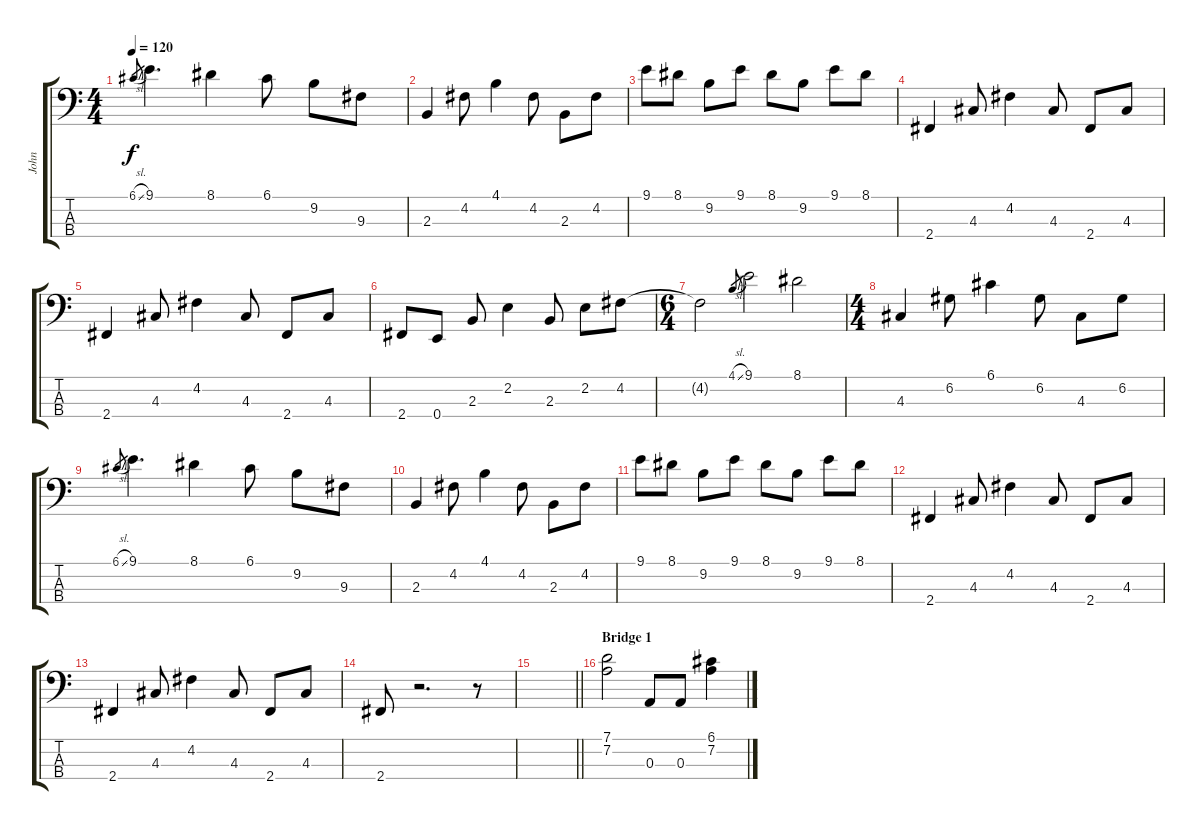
\track ("John" "John") {instrument electricbassfinger}
\staff {score tabs}
\tuning (G2 D2 A1 E1) {hide}
\ts (4 4)
\tempo 120
\clef f4
\ks c
6.1{sl}.8{gr dy f} 9.1.4{d} 8.1.4 6.1.8 9.2.8 9.3.8 |
2.3.4 4.2.8 4.1.4 4.2.8 2.3.8 4.2.8 |
9.1.8 8.1.8 9.2.8 9.1.8 8.1.8 9.2.8 9.1.8 8.1.8 |
2.4.4 4.3.8 4.2.4 4.3.8 2.4.8 4.3.8 |
2.4.4 4.3.8 4.2.4 4.3.8 2.4.8 4.3.8 |
2.4.8 0.4.8 2.3.8 2.2.4 2.3.8 2.2.8 4.2.8 |
\ts (6 4)
4.2{t}.2 4.1{sl}.8{gr} 9.1.2 8.1.2 |
\ts (4 4)
4.3.4 6.2.8 6.1.4 6.2.8 4.3.8 6.2.8 |
6.1{sl}.8{gr} 9.1.4{d} 8.1.4 6.1.8 9.2.8 9.3.8 |
2.3.4 4.2.8 4.1.4 4.2.8 2.3.8 4.2.8 |
9.1.8 8.1.8 9.2.8 9.1.8 8.1.8 9.2.8 9.1.8 8.1.8 |
2.4.4 4.3.8 4.2.4 4.3.8 2.4.8 4.3.8 |
2.4.4 4.3.8 4.2.4 4.3.8 2.4.8 4.3.8 |
2.4.8 r.2{d} r.8 |
\barLineRight lightlight
|
\section ("" "Bridge 1")
(7.1 7.2).2 0.3.8 0.3.8 (6.1 7.2).4
